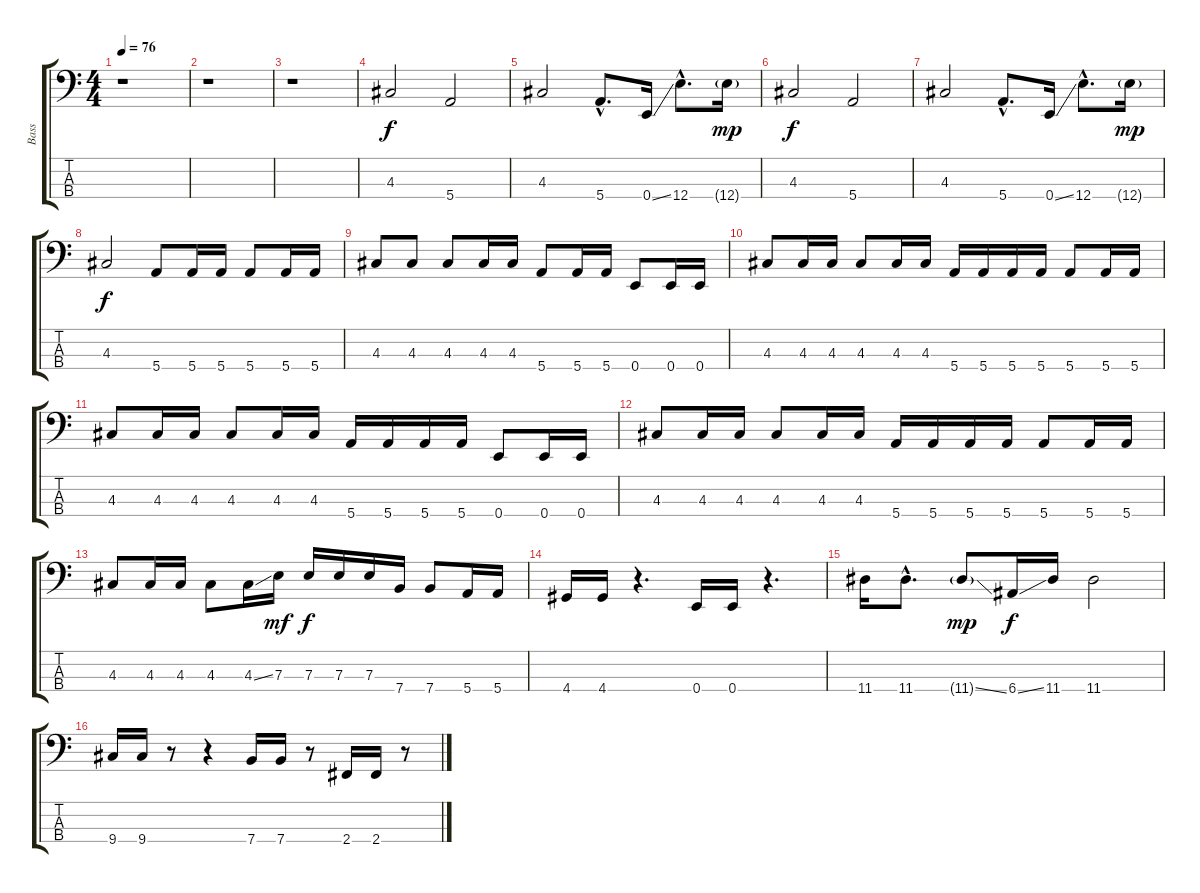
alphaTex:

\track ("Bass " "Bass ") {instrument electricbassfinger}
\staff {score tabs}
\tuning (G2 D2 A1 E1) {hide}
\ts (4 4)
\tempo 76
\clef f4
\ks c
r.1{dy f instrument electricbassfinger} |
r.1 |
r.1 |
4.3.2 5.4.2 |
4.3.2 5.4{hac}.8{d} 0.4{ss}.16 12.4{hac}.8{d} 12.4{g}.16{dy mp} |
4.3.2{dy f} 5.4.2 |
4.3.2 5.4{hac}.8{d} 0.4{ss}.16 12.4{hac}.8{d} 12.4{g}.16{dy mp} |
4.3.2{dy f} 5.4.8 5.4.16 5.4.16 5.4.8 5.4.16 5.4.16 |
4.3.8 4.3.8 4.3.8 4.3.16 4.3.16 5.4.8 5.4.16 5.4.16 0.4.8 0.4.16 0.4.16 |
4.3.8 4.3.16 4.3.16 4.3.8 4.3.16 4.3.16 5.4.16 5.4.16 5.4.16 5.4.16 5.4.8 5.4.16 5.4.16 |
4.3.8 4.3.16 4.3.16 4.3.8 4.3.16 4.3.16 5.4.16 5.4.16 5.4.16 5.4.16 0.4.8 0.4.16 0.4.16 |
4.3.8 4.3.16 4.3.16 4.3.8 4.3.16 4.3.16 5.4.16 5.4.16 5.4.16 5.4.16 5.4.8 5.4.16 5.4.16 |
4.3.8 4.3.16 4.3.16 4.3.8 4.3{ss}.16 7.3.16{dy mf} 7.3.16{dy f} 7.3.16 7.3.16 7.4.16 7.4.8 5.4.16 5.4.16 |
4.4.16 4.4.16 r.4{d} 0.4.16 0.4.16 r.4{d} |
11.4.16 11.4{hac}.8{d} 11.4{ss g}.8{dy mp} 6.4{ss}.16{dy f} 11.4.16 11.4.2 |
9.4.16 9.4.16 r.8 r.4 7.4.16 7.4.16 r.8 2.4.16 2.4.16 r.8
